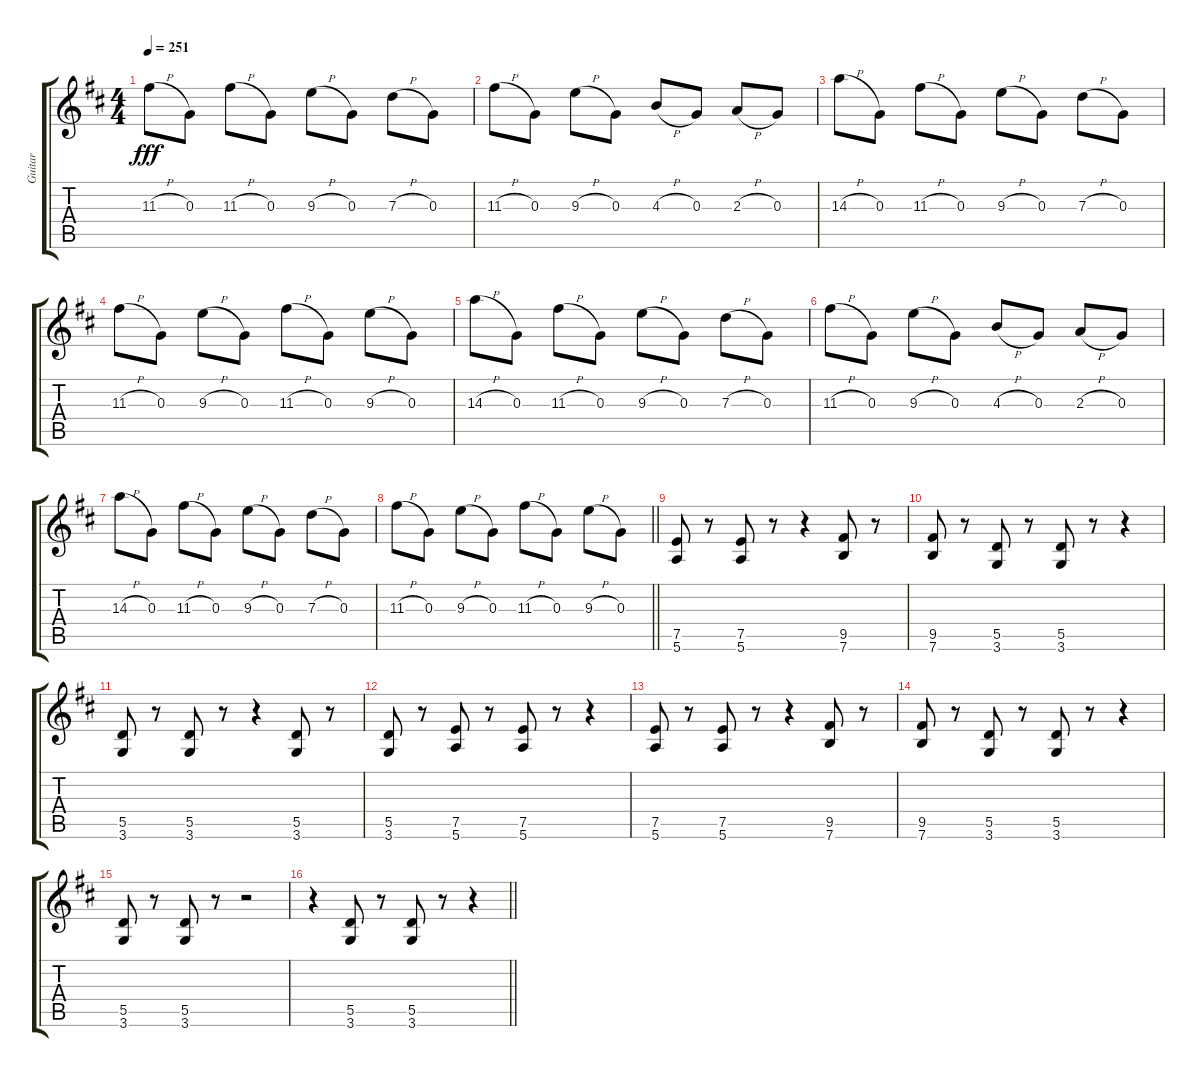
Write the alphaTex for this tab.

\track ("Guitar" "Guitar") {instrument distortionguitar}
\staff {score tabs}
\tuning (E4 B3 G3 D3 A2 E2) {hide}
\ts (4 4)
\tempo 251
\clef g2
\ks d
11.3{h}.8{dy fff} 0.3.8 11.3{h}.8 0.3.8 9.3{h}.8 0.3.8 7.3{h}.8 0.3.8 |
11.3{h}.8 0.3.8 9.3{h}.8 0.3.8 4.3{h}.8 0.3.8 2.3{h}.8 0.3.8 |
14.3{h}.8 0.3.8 11.3{h}.8 0.3.8 9.3{h}.8 0.3.8 7.3{h}.8 0.3.8 |
11.3{h}.8 0.3.8 9.3{h}.8 0.3.8 11.3{h}.8 0.3.8 9.3{h}.8 0.3.8 |
14.3{h}.8 0.3.8 11.3{h}.8 0.3.8 9.3{h}.8 0.3.8 7.3{h}.8 0.3.8 |
11.3{h}.8 0.3.8 9.3{h}.8 0.3.8 4.3{h}.8 0.3.8 2.3{h}.8 0.3.8 |
14.3{h}.8 0.3.8 11.3{h}.8 0.3.8 9.3{h}.8 0.3.8 7.3{h}.8 0.3.8 |
\barLineRight lightlight
11.3{h}.8 0.3.8 9.3{h}.8 0.3.8 11.3{h}.8 0.3.8 9.3{h}.8 0.3.8 |
(7.5 5.6).8 r.8 (7.5 5.6).8 r.8 r.4 (9.5 7.6).8 r.8 |
(9.5 7.6).8 r.8 (5.5 3.6).8 r.8 (5.5 3.6).8 r.8 r.4 |
(5.5 3.6).8 r.8 (5.5 3.6).8 r.8 r.4 (5.5 3.6).8 r.8 |
(5.5 3.6).8 r.8 (7.5 5.6).8 r.8 (7.5 5.6).8 r.8 r.4 |
(7.5 5.6).8 r.8 (7.5 5.6).8 r.8 r.4 (9.5 7.6).8 r.8 |
(9.5 7.6).8 r.8 (5.5 3.6).8 r.8 (5.5 3.6).8 r.8 r.4 |
(5.5 3.6).8 r.8 (5.5 3.6).8 r.8 r.2 |
\barLineRight lightlight
r.4 (5.5 3.6).8 r.8 (5.5 3.6).8 r.8 r.4
